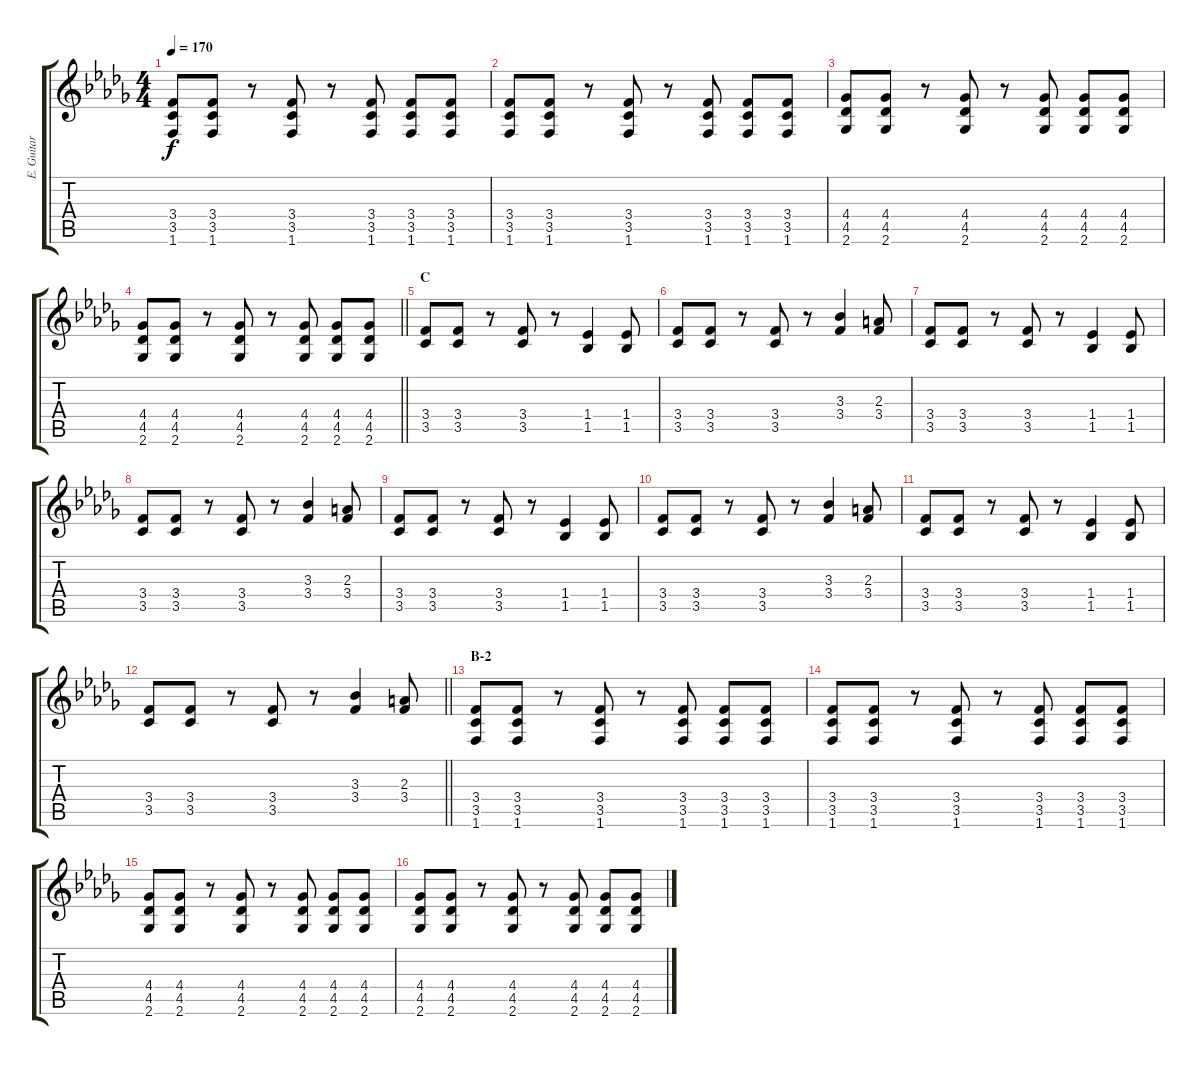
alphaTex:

\track ("E. Guitar II" "E. Guitar ") {instrument electricguitarclean}
\staff {score tabs}
\tuning (E4 B3 G3 D3 A2 E2) {hide}
\ts (4 4)
\tempo 170
\clef g2
\ks db
(3.4 3.5 1.6).8{dy f} (3.4 3.5 1.6).8 r.8 (3.4 3.5 1.6).8 r.8 (3.4 3.5 1.6).8 (3.4 3.5 1.6).8 (3.4 3.5 1.6).8 |
(3.4 3.5 1.6).8 (3.4 3.5 1.6).8 r.8 (3.4 3.5 1.6).8 r.8 (3.4 3.5 1.6).8 (3.4 3.5 1.6).8 (3.4 3.5 1.6).8 |
(4.4 4.5 2.6).8 (4.4 4.5 2.6).8 r.8 (4.4 4.5 2.6).8 r.8 (4.4 4.5 2.6).8 (4.4 4.5 2.6).8 (4.4 4.5 2.6).8 |
\barLineRight lightlight
(4.4 4.5 2.6).8 (4.4 4.5 2.6).8 r.8 (4.4 4.5 2.6).8 r.8 (4.4 4.5 2.6).8 (4.4 4.5 2.6).8 (4.4 4.5 2.6).8 |
\section ("" "C")
(3.4 3.5).8 (3.4 3.5).8 r.8 (3.4 3.5).8 r.8 (1.4 1.5).4 (1.4 1.5).8 |
(3.4 3.5).8 (3.4 3.5).8 r.8 (3.4 3.5).8 r.8 (3.3 3.4).4 (2.3 3.4).8 |
(3.4 3.5).8 (3.4 3.5).8 r.8 (3.4 3.5).8 r.8 (1.4 1.5).4 (1.4 1.5).8 |
(3.4 3.5).8 (3.4 3.5).8 r.8 (3.4 3.5).8 r.8 (3.3 3.4).4 (2.3 3.4).8 |
(3.4 3.5).8 (3.4 3.5).8 r.8 (3.4 3.5).8 r.8 (1.4 1.5).4 (1.4 1.5).8 |
(3.4 3.5).8 (3.4 3.5).8 r.8 (3.4 3.5).8 r.8 (3.3 3.4).4 (2.3 3.4).8 |
(3.4 3.5).8 (3.4 3.5).8 r.8 (3.4 3.5).8 r.8 (1.4 1.5).4 (1.4 1.5).8 |
\barLineRight lightlight
(3.4 3.5).8 (3.4 3.5).8 r.8 (3.4 3.5).8 r.8 (3.3 3.4).4 (2.3 3.4).8 |
\section ("" "B-2")
(3.4 3.5 1.6).8 (3.4 3.5 1.6).8 r.8 (3.4 3.5 1.6).8 r.8 (3.4 3.5 1.6).8 (3.4 3.5 1.6).8 (3.4 3.5 1.6).8 |
(3.4 3.5 1.6).8 (3.4 3.5 1.6).8 r.8 (3.4 3.5 1.6).8 r.8 (3.4 3.5 1.6).8 (3.4 3.5 1.6).8 (3.4 3.5 1.6).8 |
(4.4 4.5 2.6).8 (4.4 4.5 2.6).8 r.8 (4.4 4.5 2.6).8 r.8 (4.4 4.5 2.6).8 (4.4 4.5 2.6).8 (4.4 4.5 2.6).8 |
(4.4 4.5 2.6).8 (4.4 4.5 2.6).8 r.8 (4.4 4.5 2.6).8 r.8 (4.4 4.5 2.6).8 (4.4 4.5 2.6).8 (4.4 4.5 2.6).8
